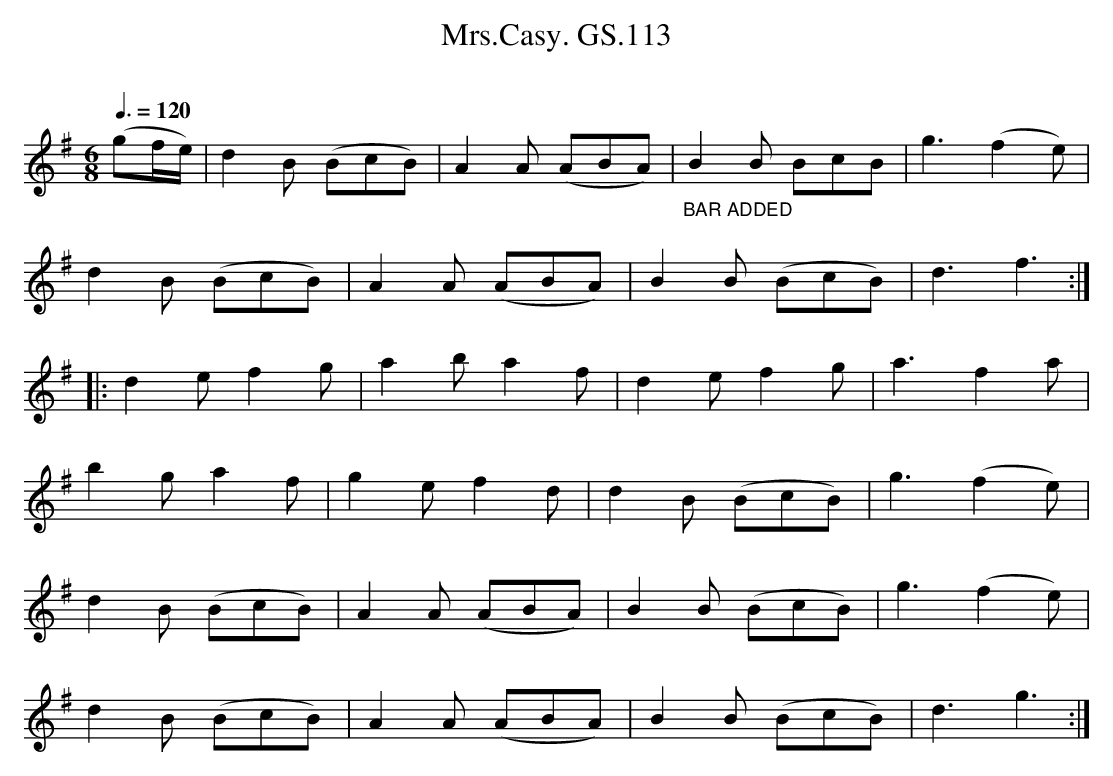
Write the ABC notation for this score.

X:1
T:Mrs.Casy. GS.113
M:6/8
L:1/8
Q:3/8=120
O:
K:G major
(gf/e/) | d2B (BcB) | A2A (ABA) | "_BAR ADDED" B2B BcB |\
g3 (f2e) |
d2B (BcB) | A2A (ABA) | B2 B (BcB) | d3 f3 :|
|: d2ef2g | a2ba2f | d2ef2g | a3 f2a |
b2ga2f | g2ef2d | d2B (BcB) | g3 (f2e) |
d2B (BcB) | A2A (ABA) | B2B (BcB) | g3 (f2e) |
d2B (BcB) | A2A (ABA)  | B2B (BcB) | d3g3 :|
